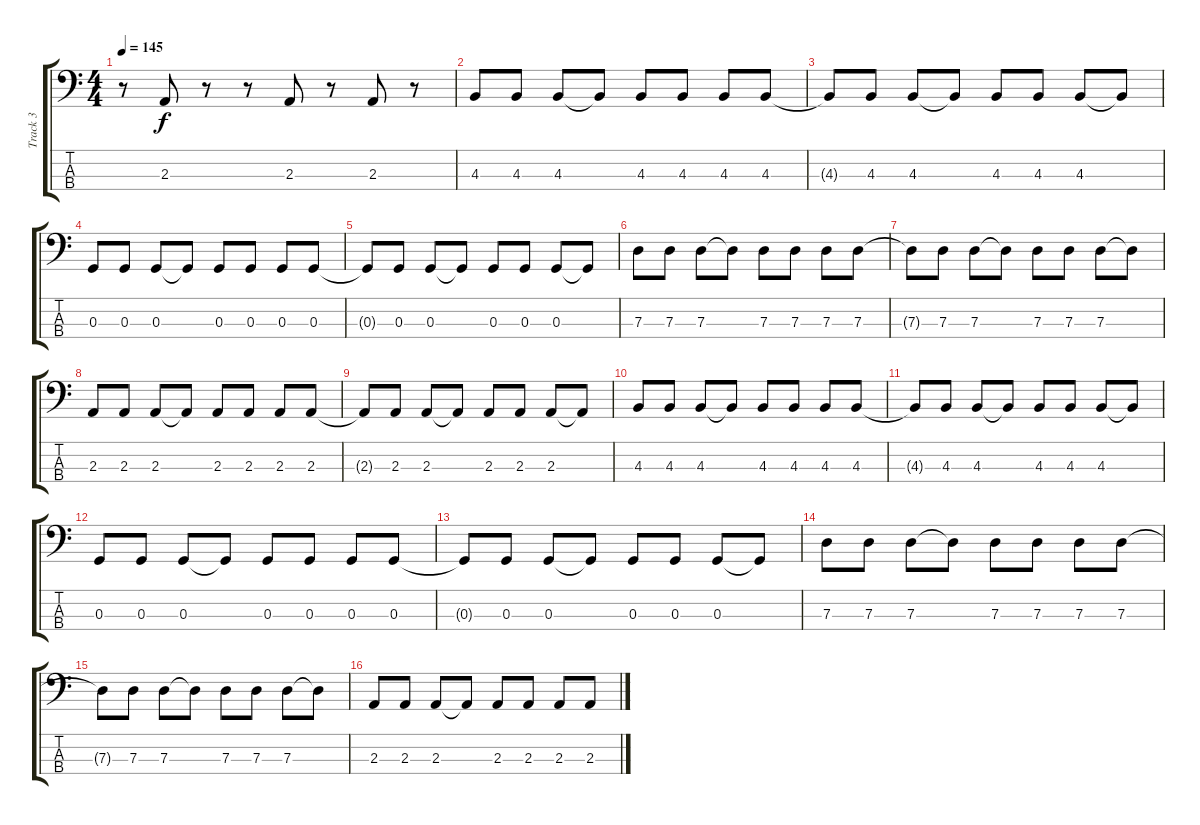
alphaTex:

\track ("Track 3" "Track 3") {instrument electricbasspick}
\staff {score tabs}
\tuning (F2 C2 G1 C1) {hide}
\ts (4 4)
\tempo 145
\clef f4
\ks c
r.8{dy f} 2.3.8 r.8 r.8 2.3.8 r.8 2.3.8 r.8 |
4.3.8 4.3.8 4.3.8 4.3{t}.8 4.3.8 4.3.8 4.3.8 4.3.8 |
4.3{t}.8 4.3.8 4.3.8 4.3{t}.8 4.3.8 4.3.8 4.3.8 4.3{t}.8 |
0.3.8 0.3.8 0.3.8 0.3{t}.8 0.3.8 0.3.8 0.3.8 0.3.8 |
0.3{t}.8 0.3.8 0.3.8 0.3{t}.8 0.3.8 0.3.8 0.3.8 0.3{t}.8 |
7.3.8 7.3.8 7.3.8 7.3{t}.8 7.3.8 7.3.8 7.3.8 7.3.8 |
7.3{t}.8 7.3.8 7.3.8 7.3{t}.8 7.3.8 7.3.8 7.3.8 7.3{t}.8 |
2.3.8 2.3.8 2.3.8 2.3{t}.8 2.3.8 2.3.8 2.3.8 2.3.8 |
2.3{t}.8 2.3.8 2.3.8 2.3{t}.8 2.3.8 2.3.8 2.3.8 2.3{t}.8 |
4.3.8 4.3.8 4.3.8 4.3{t}.8 4.3.8 4.3.8 4.3.8 4.3.8 |
4.3{t}.8 4.3.8 4.3.8 4.3{t}.8 4.3.8 4.3.8 4.3.8 4.3{t}.8 |
0.3.8 0.3.8 0.3.8 0.3{t}.8 0.3.8 0.3.8 0.3.8 0.3.8 |
0.3{t}.8 0.3.8 0.3.8 0.3{t}.8 0.3.8 0.3.8 0.3.8 0.3{t}.8 |
7.3.8 7.3.8 7.3.8 7.3{t}.8 7.3.8 7.3.8 7.3.8 7.3.8 |
7.3{t}.8 7.3.8 7.3.8 7.3{t}.8 7.3.8 7.3.8 7.3.8 7.3{t}.8 |
2.3.8 2.3.8 2.3.8 2.3{t}.8 2.3.8 2.3.8 2.3.8 2.3.8
